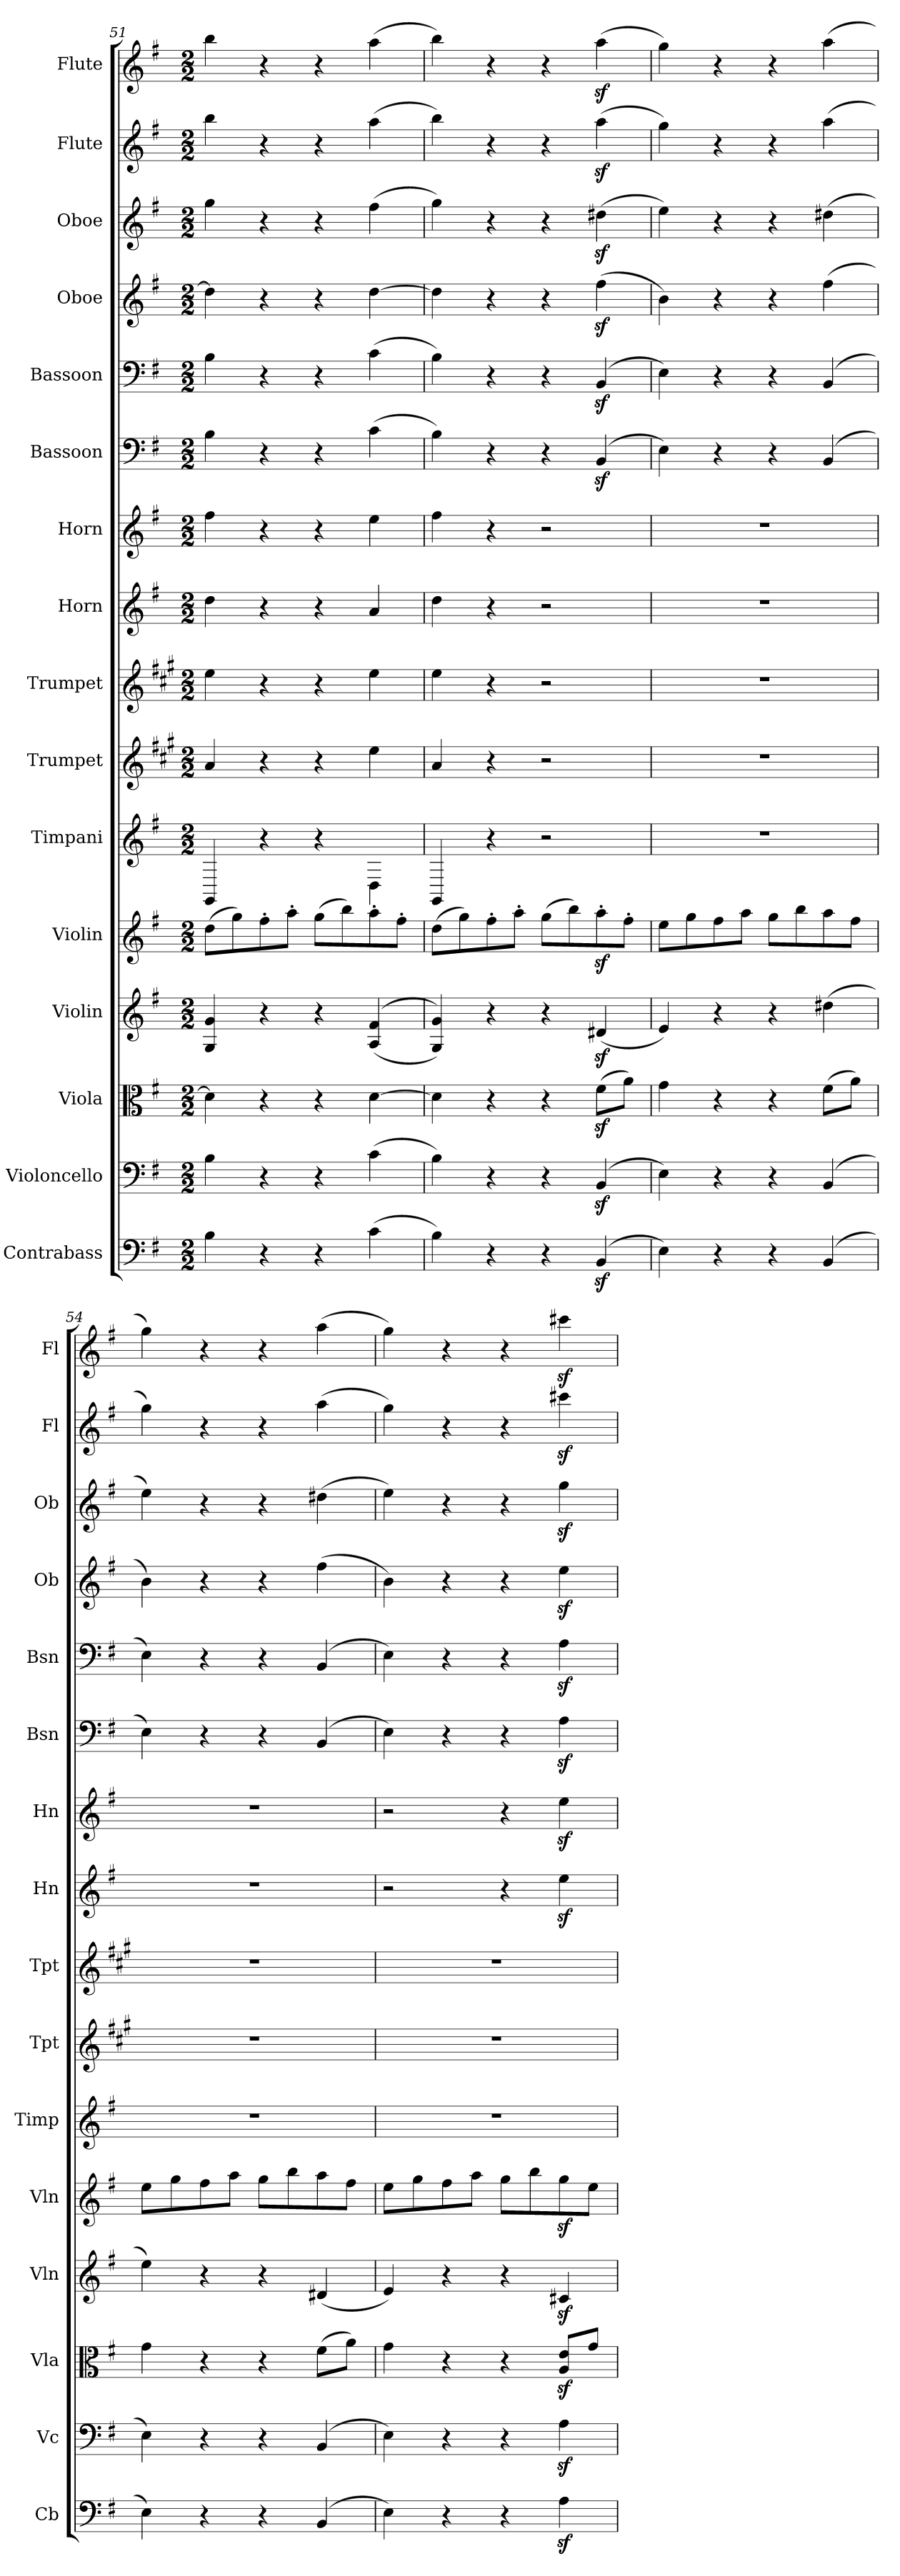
**kern	**kern	**kern	**kern	**kern	**kern	**kern	**kern	**kern	**kern	**kern	**kern	**kern	**kern	**kern	**kern
*part16	*part15	*part14	*part13	*part12	*part11	*part10	*part9	*part8	*part7	*part6	*part5	*part4	*part3	*part2	*part1
*staff16	*staff15	*staff14	*staff13	*staff12	*staff11	*staff10	*staff9	*staff8	*staff7	*staff6	*staff5	*staff4	*staff3	*staff2	*staff1
*I"Contrabass	*I"Violoncello	*I"Viola	*I"Violin	*I"Violin	*I"Timpani	*I"Trumpet	*I"Trumpet	*I"Horn	*I"Horn	*I"Bassoon	*I"Bassoon	*I"Oboe	*I"Oboe	*I"Flute	*I"Flute
*I'Cb	*I'Vc	*I'Vla	*I'Vln	*I'Vln	*I'Timp	*I'Tpt	*I'Tpt	*I'Hn	*I'Hn	*I'Bsn	*I'Bsn	*I'Ob	*I'Ob	*I'Fl	*I'Fl
*clefF4	*clefF4	*clefC3	*clefG2	*clefG2	*clefG2	*clefG2	*clefG2	*clefG2	*clefG2	*clefF4	*clefF4	*clefG2	*clefG2	*clefG2	*clefG2
*ITrd7c12	*	*	*	*	*	*ITrd1c2	*ITrd1c2	*ITrd4c7	*ITrd4c7	*	*	*	*	*	*
*k[f#]	*k[f#]	*k[f#]	*k[f#]	*k[f#]	*k[f#]	*k[f#]	*k[f#]	*k[]	*k[]	*k[f#]	*k[f#]	*k[f#]	*k[f#]	*k[f#]	*k[f#]
*M2/2	*M2/2	*M2/2	*M2/2	*M2/2	*M2/2	*M2/2	*M2/2	*M2/2	*M2/2	*M2/2	*M2/2	*M2/2	*M2/2	*M2/2	*M2/2
=51	=51	=51	=51	=51	=51	=51	=51	=51	=51	=51	=51	=51	=51	=51	=51
4BB\	4B\	4d\]	4G/ 4g/	(>8dd\L	4GG/	4g/	4dd\	4g\	4b\	4B\	4B\	4dd\]	4gg\	4bb\	4bb\
.	.	.	.	8gg\)	.	.	.	.	.	.	.	.	.	.	.
4r	4r	4r	4r	8ff#'\	4r	4r	4r	4r	4r	4r	4r	4r	4r	4r	4r
.	.	.	.	8aa'\J	.	.	.	.	.	.	.	.	.	.	.
4r	4r	4r	4r	(>8gg\L	4r	4r	4r	4r	4r	4r	4r	4r	4r	4r	4r
.	.	.	.	8bb\)	.	.	.	.	.	.	.	.	.	.	.
(>4C\	(>4c\	[4d\	(<(<4A/ 4f#/	8aa'\	4D\	4dd\	4dd\	4d/	4a\	(>4c\	(>4c\	[4dd\	(>4ff#\	(>4aa\	(>4aa\
.	.	.	.	8ff#'\J	.	.	.	.	.	.	.	.	.	.	.
=52	=52	=52	=52	=52	=52	=52	=52	=52	=52	=52	=52	=52	=52	=52	=52
4BB\)	4B\)	4d\]	4G/ 4g/))	(>8dd\L	4GG/	4g/	4dd\	4g\	4b\	4B\)	4B\)	4dd\]	4gg\)	4bb\)	4bb\)
.	.	.	.	8gg\)	.	.	.	.	.	.	.	.	.	.	.
4r	4r	4r	4r	8ff#'\	4r	4r	4r	4r	4r	4r	4r	4r	4r	4r	4r
.	.	.	.	8aa'\J	.	.	.	.	.	.	.	.	.	.	.
4r	4r	4r	4r	(>8gg\L	2r	2r	2r	2r	2r	4r	4r	4r	4r	4r	4r
.	.	.	.	8bb\)	.	.	.	.	.	.	.	.	.	.	.
(>4BBBz</	(>4BBz</	(>8f#z<\L	(<4d#Xz</	8aaz<'\	.	.	.	.	.	(>4BBz</	(>4BBz</	(>4ff#z<\	(>4dd#Xz<\	(>4aaz<\	(>4aaz<\
.	.	8a\J)	.	8ff#'\J	.	.	.	.	.	.	.	.	.	.	.
=53	=53	=53	=53	=53	=53	=53	=53	=53	=53	=53	=53	=53	=53	=53	=53
4EE\)	4E\)	4g\	4e/)	8ee\L	1r	1r	1r	1r	1r	4E\)	4E\)	4b\)	4ee\)	4gg\)	4gg\)
.	.	.	.	8gg\	.	.	.	.	.	.	.	.	.	.	.
4r	4r	4r	4r	8ff#\	.	.	.	.	.	4r	4r	4r	4r	4r	4r
.	.	.	.	8aa\J	.	.	.	.	.	.	.	.	.	.	.
4r	4r	4r	4r	8gg\L	.	.	.	.	.	4r	4r	4r	4r	4r	4r
.	.	.	.	8bb\	.	.	.	.	.	.	.	.	.	.	.
(>4BBB/	(>4BB/	(>8f#\L	(>4dd#X\	8aa\	.	.	.	.	.	(>4BB/	(>4BB/	(>4ff#\	(>4dd#X\	(>4aa\	(>4aa\
.	.	8a\J)	.	8ff#\J	.	.	.	.	.	.	.	.	.	.	.
=54	=54	=54	=54	=54	=54	=54	=54	=54	=54	=54	=54	=54	=54	=54	=54
4EE\)	4E\)	4g\	4ee\)	8ee\L	1r	1r	1r	1r	1r	4E\)	4E\)	4b\)	4ee\)	4gg\)	4gg\)
.	.	.	.	8gg\	.	.	.	.	.	.	.	.	.	.	.
4r	4r	4r	4r	8ff#\	.	.	.	.	.	4r	4r	4r	4r	4r	4r
.	.	.	.	8aa\J	.	.	.	.	.	.	.	.	.	.	.
4r	4r	4r	4r	8gg\L	.	.	.	.	.	4r	4r	4r	4r	4r	4r
.	.	.	.	8bb\	.	.	.	.	.	.	.	.	.	.	.
(>4BBB/	(>4BB/	(>8f#\L	(<4d#X/	8aa\	.	.	.	.	.	(>4BB/	(>4BB/	(>4ff#\	(>4dd#X\	(>4aa\	(>4aa\
.	.	8a\J)	.	8ff#\J	.	.	.	.	.	.	.	.	.	.	.
=55	=55	=55	=55	=55	=55	=55	=55	=55	=55	=55	=55	=55	=55	=55	=55
4EE\)	4E\)	4g\	4e/)	8ee\L	1r	1r	1r	2r	2r	4E\)	4E\)	4b\)	4ee\)	4gg\)	4gg\)
.	.	.	.	8gg\	.	.	.	.	.	.	.	.	.	.	.
4r	4r	4r	4r	8ff#\	.	.	.	.	.	4r	4r	4r	4r	4r	4r
.	.	.	.	8aa\J	.	.	.	.	.	.	.	.	.	.	.
4r	4r	4r	4r	8gg\L	.	.	.	4r	4r	4r	4r	4r	4r	4r	4r
.	.	.	.	8bb\	.	.	.	.	.	.	.	.	.	.	.
4AAz<\	4Az<\	8A/z< 8e/z<L	4c#Xz</	8ggz<\	.	.	.	4az<\	4az<\	4Az<\	4Az<\	4eez<\	4ggz<\	4ccc#Xz<\	4ccc#Xz<\
.	.	8g/J	.	8ee\J	.	.	.	.	.	.	.	.	.	.	.
=	=	=	=	=	=	=	=	=	=	=	=	=	=	=	=
*-	*-	*-	*-	*-	*-	*-	*-	*-	*-	*-	*-	*-	*-	*-	*-
